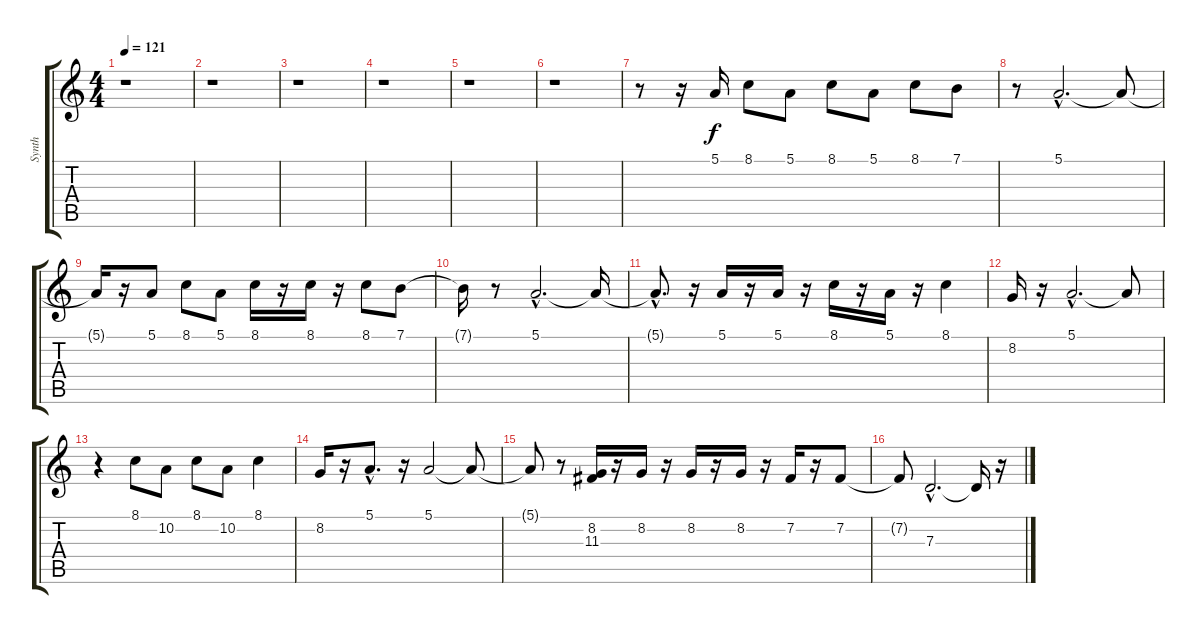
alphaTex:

\track ("Synth" "Synth") {instrument timpani}
\staff {score tabs}
\tuning (E4 B3 G3 D3 A2 E2) {hide}
\ts (4 4)
\tempo 121
\clef g2
\ks c
r.1{dy f} |
r.1 |
r.1 |
r.1 |
r.1 |
r.1 |
r.8 r.16 5.1.16 8.1.8 5.1.8 8.1.8 5.1.8 8.1.8 7.1.8 |
r.8 5.1{hac}.2{d} 5.1{t}.8 |
5.1{t}.16 r.16 5.1.8 8.1.8 5.1.8 8.1.16 r.16 8.1.16 r.16 8.1.8 7.1.8 |
7.1{t}.16 r.8 5.1{hac}.2{d} 5.1{t}.16 |
5.1{hac t}.8{d} r.16 5.1.16 r.16 5.1.16 r.16 8.1.16 r.16 5.1.16 r.16 8.1.4 |
8.2.16 r.16 5.1{hac}.2{d} 5.1{t}.8 |
r.4 8.1.8 10.2.8 8.1.8 10.2.8 8.1.4 |
8.2.16 r.16 5.1{hac}.8{d} r.16 5.1.2 5.1{t}.8 |
5.1{t}.8 r.8 (8.2 11.3).16 r.16 8.2.16 r.16 8.2.16 r.16 8.2.16 r.16 7.2.16 r.16 7.2.8 |
7.2{t}.8 7.3{hac}.2{d} 7.3{t}.16 r.16
